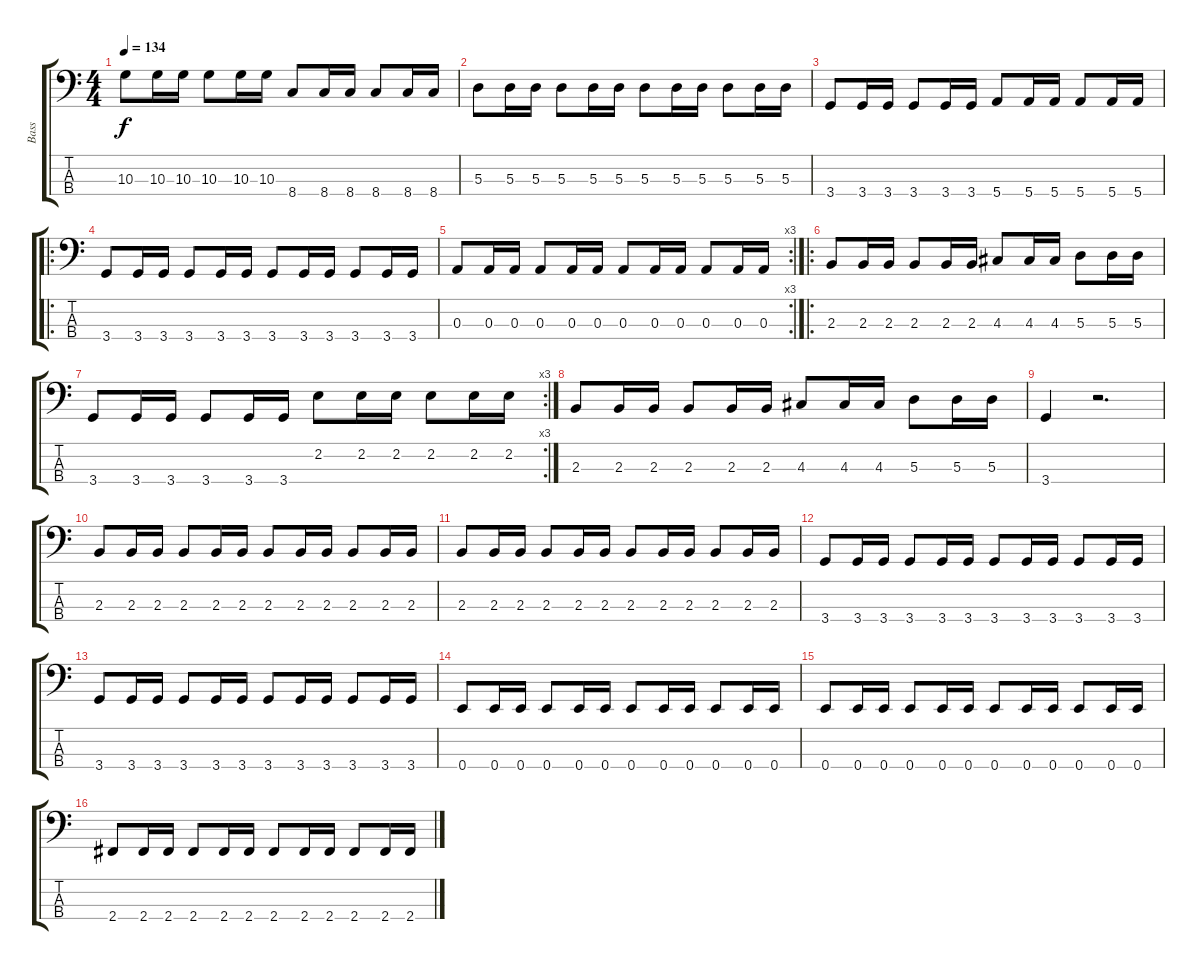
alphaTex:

\track ("Bass" "Bass") {instrument electricbassfinger}
\staff {score tabs}
\tuning (G2 D2 A1 E1) {hide}
\ts (4 4)
\tempo 134
\clef f4
\ks c
10.3.8{dy f} 10.3.16 10.3.16 10.3.8 10.3.16 10.3.16 8.4.8 8.4.16 8.4.16 8.4.8 8.4.16 8.4.16 |
5.3.8 5.3.16 5.3.16 5.3.8 5.3.16 5.3.16 5.3.8 5.3.16 5.3.16 5.3.8 5.3.16 5.3.16 |
3.4.8 3.4.16 3.4.16 3.4.8 3.4.16 3.4.16 5.4.8 5.4.16 5.4.16 5.4.8 5.4.16 5.4.16 |
\ro
3.4.8 3.4.16 3.4.16 3.4.8 3.4.16 3.4.16 3.4.8 3.4.16 3.4.16 3.4.8 3.4.16 3.4.16 |
\rc 3
0.3.8 0.3.16 0.3.16 0.3.8 0.3.16 0.3.16 0.3.8 0.3.16 0.3.16 0.3.8 0.3.16 0.3.16 |
\ro
2.3.8 2.3.16 2.3.16 2.3.8 2.3.16 2.3.16 4.3.8 4.3.16 4.3.16 5.3.8 5.3.16 5.3.16 |
\rc 3
3.4.8 3.4.16 3.4.16 3.4.8 3.4.16 3.4.16 2.2.8 2.2.16 2.2.16 2.2.8 2.2.16 2.2.16 |
2.3.8 2.3.16 2.3.16 2.3.8 2.3.16 2.3.16 4.3.8 4.3.16 4.3.16 5.3.8 5.3.16 5.3.16 |
3.4.4 r.2{d} |
2.3.8 2.3.16 2.3.16 2.3.8 2.3.16 2.3.16 2.3.8 2.3.16 2.3.16 2.3.8 2.3.16 2.3.16 |
2.3.8 2.3.16 2.3.16 2.3.8 2.3.16 2.3.16 2.3.8 2.3.16 2.3.16 2.3.8 2.3.16 2.3.16 |
3.4.8 3.4.16 3.4.16 3.4.8 3.4.16 3.4.16 3.4.8 3.4.16 3.4.16 3.4.8 3.4.16 3.4.16 |
3.4.8 3.4.16 3.4.16 3.4.8 3.4.16 3.4.16 3.4.8 3.4.16 3.4.16 3.4.8 3.4.16 3.4.16 |
0.4.8 0.4.16 0.4.16 0.4.8 0.4.16 0.4.16 0.4.8 0.4.16 0.4.16 0.4.8 0.4.16 0.4.16 |
0.4.8 0.4.16 0.4.16 0.4.8 0.4.16 0.4.16 0.4.8 0.4.16 0.4.16 0.4.8 0.4.16 0.4.16 |
2.4.8 2.4.16 2.4.16 2.4.8 2.4.16 2.4.16 2.4.8 2.4.16 2.4.16 2.4.8 2.4.16 2.4.16
